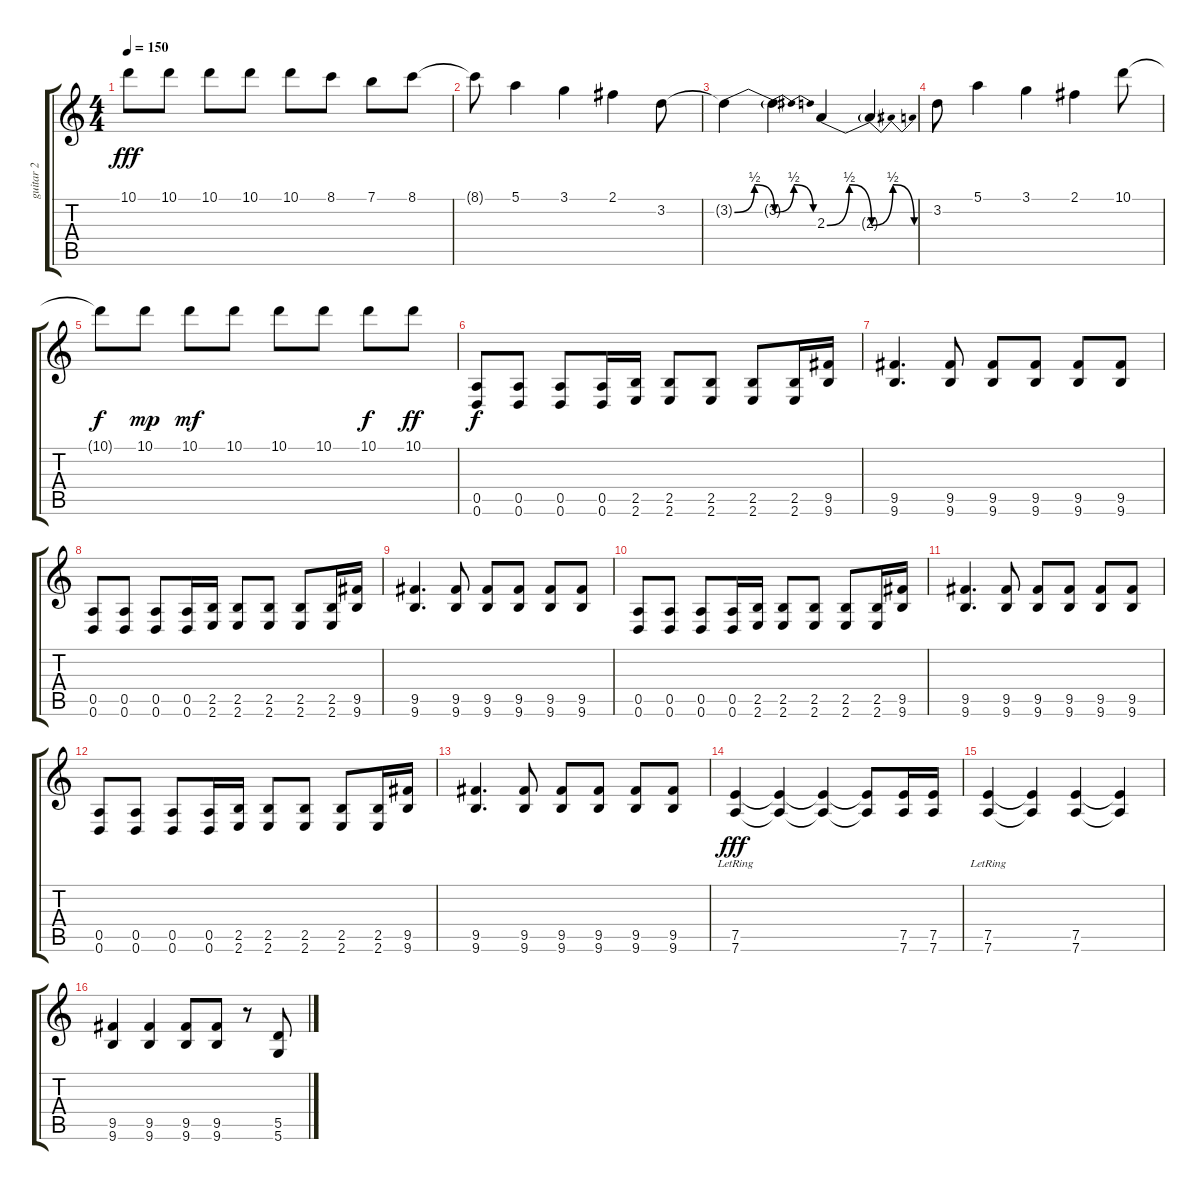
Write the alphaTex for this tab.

\track ("guitar 2" "guitar 2") {instrument distortionguitar}
\staff {score tabs}
\tuning (E4 B3 G3 D3 A2 D2) {hide}
\ts (4 4)
\tempo 150
\clef g2
\ks c
10.1{t}.8{dy fff} 10.1.8 10.1.8 10.1.8 10.1.8 8.1.8 7.1.8 8.1.8 |
8.1{t}.8 5.1.4 3.1.4 2.1.4 3.2.8 |
3.2{be (bendrelease 0 0 15 2 30 2 60 0) t}.4 3.2{be (bendrelease 0 0 15 2 30 2 60 0) t}.4 2.3{be (bendrelease 0 0 15 2 30 2 60 0)}.4 2.3{be (bendrelease 0 0 15 2 30 2 60 0) t}.4 |
3.2.8 5.1.4 3.1.4 2.1.4 10.1.8 |
10.1{t}.8{dy f} 10.1.8{dy mp} 10.1.8{dy mf} 10.1.8 10.1.8 10.1.8 10.1.8{dy f} 10.1.8{dy ff} |
(0.5 0.6).8{dy f} (0.5 0.6).8 (0.5 0.6).8 (0.5 0.6).16 (2.5 2.6).16 (2.5 2.6).8 (2.5 2.6).8 (2.5 2.6).8 (2.5 2.6).16 (9.5 9.6).16 |
(9.5 9.6).4{d} (9.5 9.6).8 (9.5 9.6).8 (9.5 9.6).8 (9.5 9.6).8 (9.5 9.6).8 |
(0.5 0.6).8 (0.5 0.6).8 (0.5 0.6).8 (0.5 0.6).16 (2.5 2.6).16 (2.5 2.6).8 (2.5 2.6).8 (2.5 2.6).8 (2.5 2.6).16 (9.5 9.6).16 |
(9.5 9.6).4{d} (9.5 9.6).8 (9.5 9.6).8 (9.5 9.6).8 (9.5 9.6).8 (9.5 9.6).8 |
(0.5 0.6).8 (0.5 0.6).8 (0.5 0.6).8 (0.5 0.6).16 (2.5 2.6).16 (2.5 2.6).8 (2.5 2.6).8 (2.5 2.6).8 (2.5 2.6).16 (9.5 9.6).16 |
(9.5 9.6).4{d} (9.5 9.6).8 (9.5 9.6).8 (9.5 9.6).8 (9.5 9.6).8 (9.5 9.6).8 |
(0.5 0.6).8 (0.5 0.6).8 (0.5 0.6).8 (0.5 0.6).16 (2.5 2.6).16 (2.5 2.6).8 (2.5 2.6).8 (2.5 2.6).8 (2.5 2.6).16 (9.5 9.6).16 |
(9.5 9.6).4{d} (9.5 9.6).8 (9.5 9.6).8 (9.5 9.6).8 (9.5 9.6).8 (9.5 9.6).8 |
(7.5{lr} 7.6{lr}).4{dy fff} (7.5{t} 7.6{t}).4 (7.5{t} 7.6{t}).4 (7.5{t} 7.6{t}).8 (7.5 7.6).16 (7.5 7.6).16 |
(7.5{lr} 7.6{lr}).4 (7.5{t} 7.6{t}).4 (7.5 7.6).4 (7.5{t} 7.6{t}).4 |
(9.5 9.6).4 (9.5 9.6).4 (9.5 9.6).8 (9.5 9.6).8 r.8 (5.5 5.6).8
